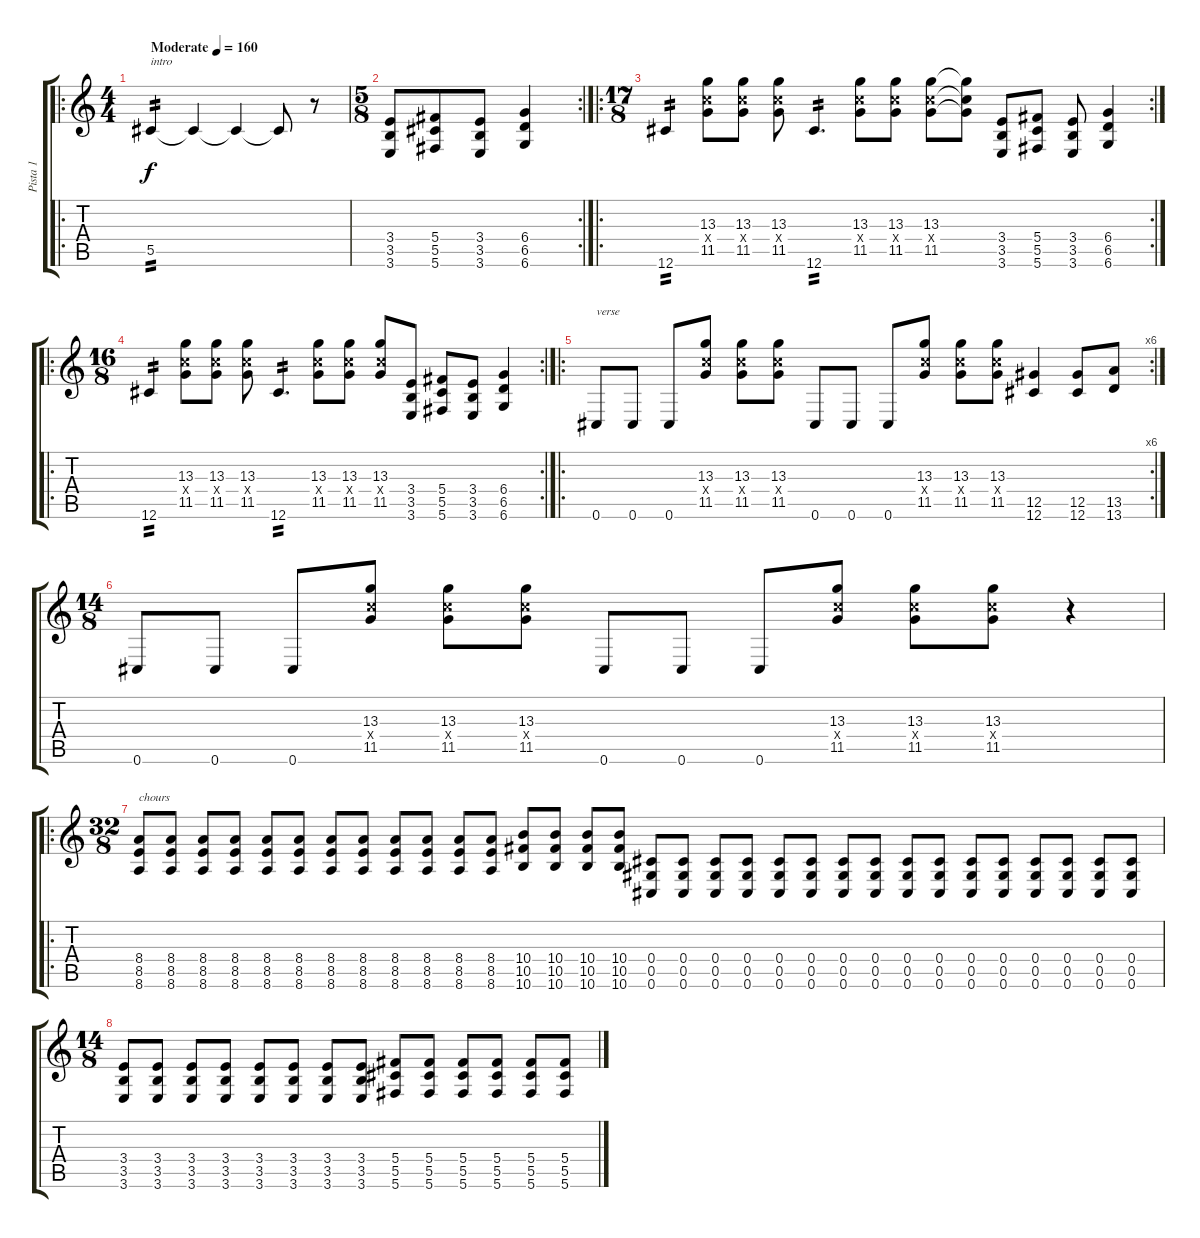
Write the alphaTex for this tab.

\track ("Pista 1" "Pista 1") {instrument distortionguitar}
\staff {score tabs}
\tuning (Eb4 Bb3 Gb3 Db3 Ab2 Db2) {hide}
\ro
\ts (4 4)
\tempo (160 "Moderate")
\clef g2
\ks c
5.5.4{txt "intro" tp 2 dy f instrument distortionguitar} 5.5{t}.4 5.5{t}.4 5.5{t}.8 r.8 |
\rc 2
\ts (5 8)
(3.4 3.5 3.6).8 (5.4 5.5 5.6).8 (3.4 3.5 3.6).8 (6.4 6.5 6.6).4 |
\ro
\rc 2
\ts (17 8)
12.6.4{tp 2} (13.3 11.4{x} 11.5).8 (13.3 11.4{x} 11.5).8 (13.3 11.4{x} 11.5).8 12.6.4{d tp 2} (13.3 11.4{x} 11.5).8 (13.3 11.4{x} 11.5).8 (13.3 11.4{x} 11.5).8 (13.3{t} 11.4{t} 11.5{t}).8 (3.4 3.5 3.6).8 (5.4 5.5 5.6).8 (3.4 3.5 3.6).8 (6.4 6.5 6.6).4 |
\ro
\rc 2
\ts (16 8)
12.6.4{tp 2} (13.3 11.4{x} 11.5).8 (13.3 11.4{x} 11.5).8 (13.3 11.4{x} 11.5).8 12.6.4{d tp 2} (13.3 11.4{x} 11.5).8 (13.3 11.4{x} 11.5).8 (13.3 11.4{x} 11.5).8 (3.4 3.5 3.6).8 (5.4 5.5 5.6).8 (3.4 3.5 3.6).8 (6.4 6.5 6.6).4 |
\ro
\rc 6
0.6.8{txt "verse"} 0.6.8 0.6.8 (13.3 11.4{x} 11.5).8 (13.3 11.4{x} 11.5).8 (13.3 11.4{x} 11.5).8 0.6.8 0.6.8 0.6.8 (13.3 11.4{x} 11.5).8 (13.3 11.4{x} 11.5).8 (13.3 11.4{x} 11.5).8 (12.5 12.6).4 (12.5 12.6).8 (13.5 13.6).8 |
\ts (14 8)
0.6.8 0.6.8 0.6.8 (13.3 11.4{x} 11.5).8 (13.3 11.4{x} 11.5).8 (13.3 11.4{x} 11.5).8 0.6.8 0.6.8 0.6.8 (13.3 11.4{x} 11.5).8 (13.3 11.4{x} 11.5).8 (13.3 11.4{x} 11.5).8 r.4 |
\ro
\ts (32 8)
(8.4 8.5 8.6).8{txt "chours"} (8.4 8.5 8.6).8 (8.4 8.5 8.6).8 (8.4 8.5 8.6).8 (8.4 8.5 8.6).8 (8.4 8.5 8.6).8 (8.4 8.5 8.6).8 (8.4 8.5 8.6).8 (8.4 8.5 8.6).8 (8.4 8.5 8.6).8 (8.4 8.5 8.6).8 (8.4 8.5 8.6).8 (10.4 10.5 10.6).8 (10.4 10.5 10.6).8 (10.4 10.5 10.6).8 (10.4 10.5 10.6).8 (0.4 0.5 0.6).8 (0.4 0.5 0.6).8 (0.4 0.5 0.6).8 (0.4 0.5 0.6).8 (0.4 0.5 0.6).8 (0.4 0.5 0.6).8 (0.4 0.5 0.6).8 (0.4 0.5 0.6).8 (0.4 0.5 0.6).8 (0.4 0.5 0.6).8 (0.4 0.5 0.6).8 (0.4 0.5 0.6).8 (0.4 0.5 0.6).8 (0.4 0.5 0.6).8 (0.4 0.5 0.6).8 (0.4 0.5 0.6).8 |
\ts (14 8)
(3.4 3.5 3.6).8 (3.4 3.5 3.6).8 (3.4 3.5 3.6).8 (3.4 3.5 3.6).8 (3.4 3.5 3.6).8 (3.4 3.5 3.6).8 (3.4 3.5 3.6).8 (3.4 3.5 3.6).8 (5.4 5.5 5.6).8 (5.4 5.5 5.6).8 (5.4 5.5 5.6).8 (5.4 5.5 5.6).8 (5.4 5.5 5.6).8 (5.4 5.5 5.6).8
